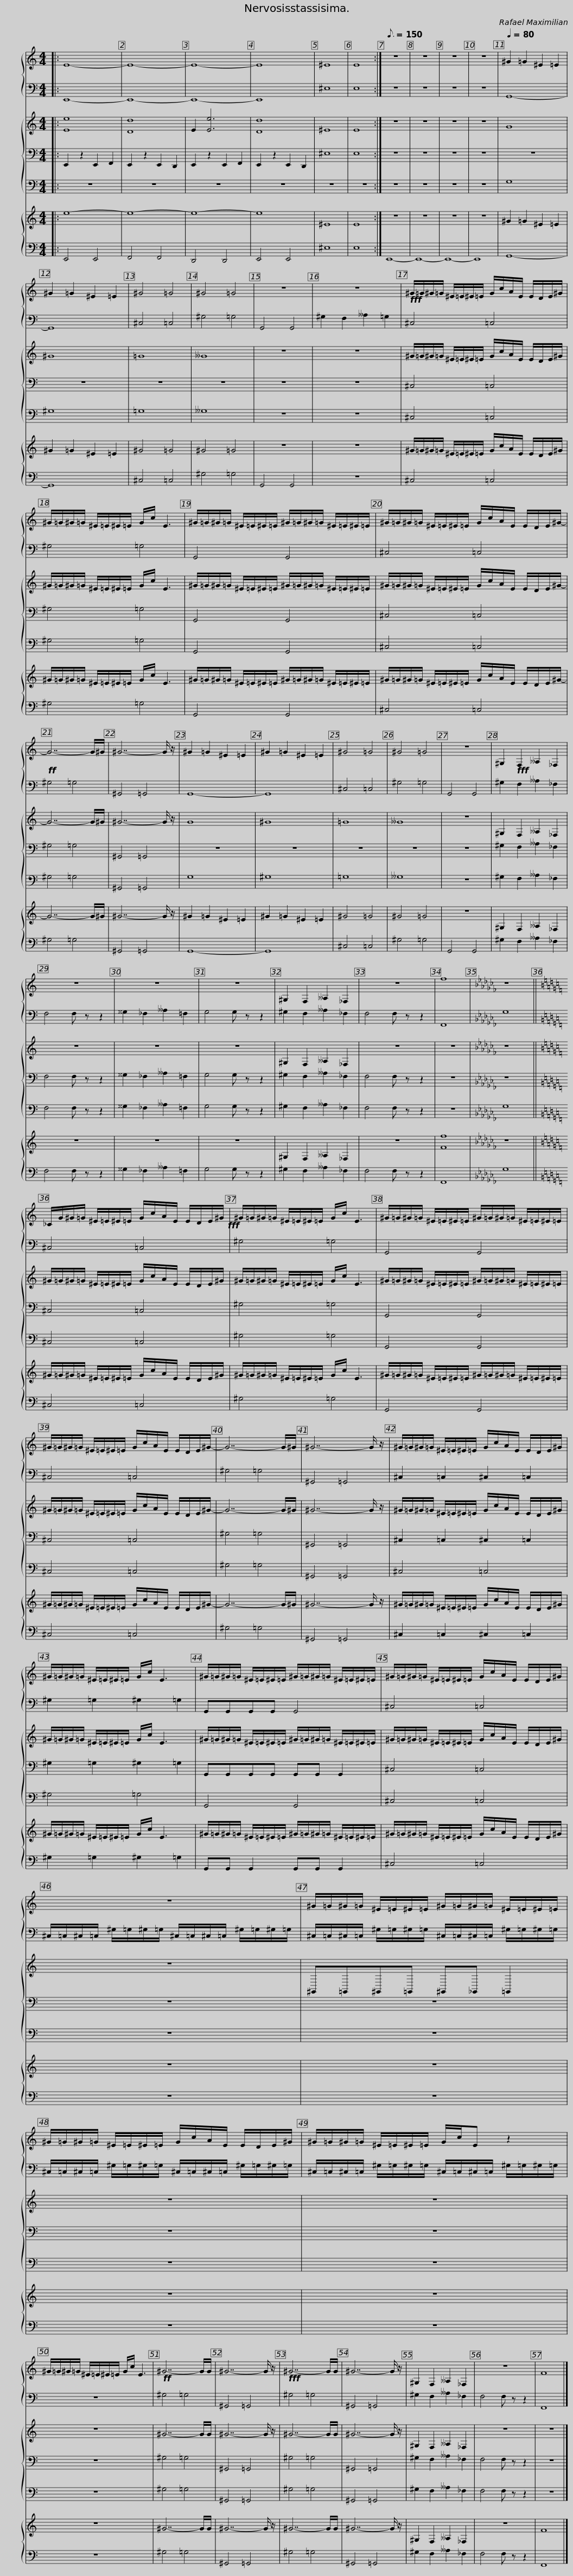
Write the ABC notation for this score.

X:1
%%score { 1 | 2 } { 3 | 4 | 5 } { 6 | 7 }
L:1/8
M:4/4
I:linebreak $
K:C
V:1 treble
V:2 bass
V:3 treble
V:4 bass
V:5 bass
V:6 treble
V:7 bass
V:1
|: E8- | E8- | E8- | E8 | ^E8 | %5
 E8 :|[Q:3/16=150] z8 | z8 | z8 | z8 |$ %10
[Q:1/4=80] ^G2 =G2 ^E2 =E2 | ^G2 =G2 ^E2 =E2 | ^G4 =G4 | ^G4 =G4 | z8 | %15
 z8 |$!fff! ^G/=G/^G/=G/ ^E/=E/^E/=E/ G/c/A/E/ E/D/E/^G/ | ^G/=G/^G/=G/ ^E/=E/^E/=E/ G/c/ E3 |$ ^G/=G/^G/=G/ ^E/=E/^E/=E/ ^G/=G/^G/=G/ ^E/=E/^E/=E/ |$ ^G/=G/^G/=G/ ^E/=E/^E/=E/ G/c/A/E/ E/D/E/^G/- | %20
!ff! G7- G/^G/ | ^G7- G/ z/ | ^G2 =G2 ^E2 =E2 |$ ^G2 =G2 ^E2 =E2 | ^G4 =G4 | %25
 ^G4 =G4 | z8 | ^G,2!fff! F,2 __A,2 _F,2 | z8 | z8 | %30
 z8 |$ ^G,2 F,2 __A,2 _F,2 | z8 | f8 |[K:Cb] z8 ||$ %35
[K:C] _C/G/^G/=G/ ^E/=E/^E/=E/ G/c/A/E/ E/D/E/^G/!fff! | ^G/=G/^G/=G/ ^E/=E/^E/=E/ G/c/ E3 |$ ^G/=G/^G/=G/ ^E/=E/^E/=E/ ^G/=G/^G/=G/ ^E/=E/^E/=E/ |$ ^G/=G/^G/=G/ ^E/=E/^E/=E/ G/c/A/E/ E/D/E/^G/- | G7- G/^G/ | %40
 ^G7- G/ z/ |$ ^G/=G/^G/=G/ ^E/=E/^E/=E/ G/c/A/E/ E/D/E/^G/ | ^G/=G/^G/=G/ ^E/=E/^E/=E/ G/c/ E3 |$ ^G/=G/^G/=G/ ^E/=E/^E/=E/ ^G/=G/^G/=G/ ^E/=E/^E/=E/ |$ ^G/=G/^G/=G/ ^E/=E/^E/=E/ G/c/A/E/ E/D/E/^G/ |$ %45
 z8 |$ ^G/=G/^G/=G/ ^E/=E/^E/=E/ ^G/=G/^G/=G/ ^E/=E/^E/=E/ |$ ^G/=G/^G/=G/ ^E/=E/^E/=E/ G/c/A/E/ E/D/E/^G/ |$ ^G/=G/^G/=G/ ^E/=E/^E/=E/ G/c/E z2 | ^G/=G/^G/=G/ ^E/=E/^E/=E/ G/c/ E3 |$ %50
!ff! ^G7- G/G/ | ^G7- G/ z/ |!fff! ^G7- G/G/ | ^G7- G/ z/ | ^G,2 F,2 __A,2 _F,2 | %55
 z8 | F8 |] %57
V:2
|: E,,8- | E,,8- | E,,8- | E,,8 | ^E,8 | %5
 E,8 :| z8 | z8 | z8 | z8 |$ %10
 G,,8- | G,,8 | ^C,4 =C,4 | ^G,4 =G,4 | G,,4 G,,4 | %15
 ^G,2 F,2 __A,2 =G,2 |$ ^C,4 =C,4 | ^G,4 =G,4 |$ G,,4 G,,4 |$ ^C,4 =C,4 | %20
 ^G,4 =G,4 | ^G,,4 =G,,4 | G,,8- |$ G,,8 | ^C,4 =C,4 | %25
 ^G,4 =G,4 | G,,4 G,,4 | ^G,2 F,2 __A,2 _F,2 | F,4 F, z z2 | ^^G,2 _F,2 __A,2 =F,2 | %30
 G,4 G, z z2 |$ ^G,2 F,2 __A,2 _F,2 | F,4 F, z z2 | F,,8 |[K:Cb] G,8 ||$ %35
[K:C] ^C,4 =C,4 | ^G,4 =G,4 |$ G,,4 G,,4 |$ ^C,4 =C,4 | ^G,4 =G,4 | %40
 ^G,,4 =G,,4 |$ ^C,2 =C,2 ^C,2 =C,2 | ^G,2 =G,2 ^G,2 =G,2 |$ G,,G,,G,,G,, G,,4 |$ ^C,4 =C,4 |$ %45
 ^C,/=C,/^C,/=C,/ ^G,/=G,/^G,/=G,/ ^C,/=C,/^C,/=C,/ ^G,/=G,/^G,/=G,/ |$ ^C,/=C,/^C,/=C,/ ^G,/=G,/^G,/=G,/ ^C,/=C,/^C,/=C,/ ^G,/=G,/^G,/=G,/ |$ ^C,/=C,/^C,/=C,/ ^G,/=G,/^G,/=G,/ ^C,/=C,/^C,/=C,/ ^G,/=G,/^G,/=G,/ |$ ^C,/=C,/^C,/=C,/ ^G,/=G,/^G,/=G,/ ^C,/=C,/^C,/=C,/ ^G,/=G,/^G,/=G,/ | z8 |$ %50
 ^G,4 =G,4 | ^G,,4 =G,,4 | ^G,4 =G,4 | ^G,,4 =G,,4 | ^G,2 F,2 __A,2 _F,2 | %55
 F,4 F, z z2 | F,,8 |] %57
V:3
|: [Ee]8 | [Dd]8 | E2 [Ee]6 | [Dd]8 | ^E8 | %5
 E8 :| z8 | z8 | z8 | z8 |$ %10
 G8 | ^G8 | =G8 | __G8 | z8 | %15
 z8 |$ ^G/=G/^G/=G/ ^E/=E/^E/=E/ G/c/A/E/ E/D/E/^G/ | ^G/=G/^G/=G/ ^E/=E/^E/=E/ G/c/ E3 |$ ^G/=G/^G/=G/ ^E/=E/^E/=E/ ^G/=G/^G/=G/ ^E/=E/^E/=E/ |$ ^G/=G/^G/=G/ ^E/=E/^E/=E/ G/c/A/E/ E/D/E/^G/- | %20
 G7- G/^G/ | ^G7- G/ z/ | G8 |$ ^G8 | =G8 | %25
 __G8 | z8 | ^G,2 F,2 __A,2 _F,2 | z8 | z8 | %30
 z8 |$ ^G,2 F,2 __A,2 _F,2 | z8 | z8 |[K:Cb] z8 ||$ %35
[K:C] ^G/=G/^G/=G/ ^E/=E/^E/=E/ G/c/A/E/ E/D/E/^G/ | ^G/=G/^G/=G/ ^E/=E/^E/=E/ G/c/ E3 |$ ^G/=G/^G/=G/ ^E/=E/^E/=E/ ^G/=G/^G/=G/ ^E/=E/^E/=E/ |$ ^G/=G/^G/=G/ ^E/=E/^E/=E/ G/c/A/E/ E/D/E/^G/- | G7- G/^G/ | %40
 ^G7- G/ z/ |$ ^G/=G/^G/=G/ ^E/=E/^E/=E/ G/c/A/E/ E/D/E/^G/ | ^G/=G/^G/=G/ ^E/=E/^E/=E/ G/c/ E3 |$ ^G/=G/^G/=G/ ^E/=E/^E/=E/ ^G/=G/^G/=G/ ^E/=E/^E/=E/ |$ ^G/=G/^G/=G/ ^E/=E/^E/=E/ G/c/A/E/ E/D/E/^G/ |$ %45
 z8 |$ ^G,,=G,,^G,,=G,, ^G,,_G,, =G,,2 |$ z8 |$ z8 | z8 |$ %50
 ^G7- G/G/ | ^G7- G/ z/ | ^G7- G/G/ | ^G7- G/ z/ | ^G,2 F,2 __A,2 _F,2 | %55
 z8 | z8 |] %57
V:4
|: E,,2 z2 E,,2 F,,2 | E,,2 z2 E,,2 D,,2 | E,,2 z2 E,,2 F,,2 | E,,2 z2 E,,2 D,,2 | ^E,8 | %5
 E,8 :| z8 | z8 | z8 | z8 |$ %10
 z8 | z8 | z8 | z8 | z8 | %15
 z8 |$ ^C,4 =C,4 | ^G,4 =G,4 |$ G,,4 G,,4 |$ ^C,4 =C,4 | %20
 ^G,4 =G,4 | ^G,,4 =G,,4 | z8 |$ z8 | z8 | %25
 z8 | z8 | ^G,2 F,2 __A,2 _F,2 | F,4 F, z z2 | ^^G,2 _F,2 __A,2 =F,2 | %30
 G,4 G, z z2 |$ ^G,2 F,2 __A,2 _F,2 | F,4 F, z z2 | z8 |[K:Cb] z8 ||$ %35
[K:C] ^C,4 =C,4 | ^G,4 =G,4 |$ G,,4 G,,4 |$ ^C,4 =C,4 | ^G,4 =G,4 | %40
 ^G,,4 =G,,4 |$ ^C,2 =C,2 ^C,2 =C,2 | ^G,2 =G,2 ^G,2 =G,2 |$ G,,G,,G,,G,, G,,G,, G,,2 |$ ^C,4 =C,4 |$ %45
 z8 |$ z8 |$ z8 |$ z8 | z8 |$ %50
 ^G,4 =G,4 | ^G,,4 =G,,4 | ^G,4 =G,4 | ^G,,4 =G,,4 | ^G,2 F,2 __A,2 _F,2 | %55
 F,4 F, z z2 | z8 |] %57
V:5
|: z8 | z8 | z8 | z8 | z8 | %5
 z8 :| z8 | z8 | z8 | z8 |$ %10
 G,8 | ^G,8 | =G,8 | __G,8 | z8 | %15
 z8 |$ ^C,4 =C,4 | ^G,4 =G,4 |$ G,,4 G,,4 |$ ^C,4 =C,4 | %20
 ^G,4 =G,4 | ^G,,4 =G,,4 | G,8 |$ ^G,8 | =G,8 | %25
 __G,8 | z8 | ^G,2 F,2 __A,2 _F,2 | F,4 F, z z2 | ^^G,2 _F,2 __A,2 =F,2 | %30
 G,4 G, z z2 |$ ^G,2 F,2 __A,2 _F,2 | F,4 F, z z2 | z8 |[K:Cb] G,8 ||$ %35
[K:C] ^C,4 =C,4 | ^G,4 =G,4 |$ G,,4 G,,4 |$ ^C,4 =C,4 | ^G,4 =G,4 | %40
 ^G,,4 =G,,4 |$ ^C,4 =C,4 | ^G,4 =G,4 |$ G,,4 G,,4 |$ ^C,4 =C,4 |$ %45
 z8 |$ z8 |$ z8 |$ z8 | z8 |$ %50
 ^G,4 =G,4 | ^G,,4 =G,,4 | ^G,4 =G,4 | ^G,,4 =G,,4 | ^G,2 F,2 __A,2 _F,2 | %55
 F,4 F, z z2 | z8 |] %57
V:6
|: e8- | e8- | e8- | e8 | ^E8 | %5
 E8 :| z8 | z8 | z8 | z8 |$ %10
 ^G2 =G2 ^E2 =E2 | ^G2 =G2 ^E2 =E2 | ^G4 =G4 | ^G4 =G4 | z8 | %15
 z8 |$ ^G/=G/^G/=G/ ^E/=E/^E/=E/ G/c/A/E/ E/D/E/^G/ | ^G/=G/^G/=G/ ^E/=E/^E/=E/ G/c/ E3 |$ ^G/=G/^G/=G/ ^E/=E/^E/=E/ ^G/=G/^G/=G/ ^E/=E/^E/=E/ |$ ^G/=G/^G/=G/ ^E/=E/^E/=E/ G/c/A/E/ E/D/E/^G/- | %20
 G7- G/^G/ | ^G7- G/ z/ | ^G2 =G2 ^E2 =E2 |$ ^G2 =G2 ^E2 =E2 | ^G4 =G4 | %25
 ^G4 =G4 | z8 | ^G,2 F,2 __A,2 _F,2 | z8 | z8 | %30
 z8 |$ ^G,2 F,2 __A,2 _F,2 | z8 | [Ff]8 |[K:Cb] z8 ||$ %35
[K:C] ^G/=G/^G/=G/ ^E/=E/^E/=E/ G/c/A/E/ E/D/E/^G/ | ^G/=G/^G/=G/ ^E/=E/^E/=E/ G/c/ E3 |$ ^G/=G/^G/=G/ ^E/=E/^E/=E/ ^G/=G/^G/=G/ ^E/=E/^E/=E/ |$ ^G/=G/^G/=G/ ^E/=E/^E/=E/ G/c/A/E/ E/D/E/^G/- | G7- G/^G/ | %40
 ^G7- G/ z/ |$ ^G/=G/^G/=G/ ^E/=E/^E/=E/ G/c/A/E/ E/D/E/^G/ | ^G/=G/^G/=G/ ^E/=E/^E/=E/ G/c/ E3 |$ ^G/=G/^G/=G/ ^E/=E/^E/=E/ ^G/=G/^G/=G/ ^E/=E/^E/=E/ |$ ^G/=G/^G/=G/ ^E/=E/^E/=E/ G/c/A/E/ E/D/E/^G/ |$ %45
 z8 |$ z8 |$ z8 |$ z8 | z8 |$ %50
 ^G7- G/G/ | ^G7- G/ z/ | ^G7- G/G/ | ^G7- G/ z/ | ^G,2 F,2 __A,2 _F,2 | %55
 z8 | F8 |] %57
V:7
|: E,,4 E,,4 | F,,4 F,,4 | D,,4 D,,4 | E,,4 E,,4 | ^E,8 | %5
 E,8 :| E,,8- | E,,8- | E,,8- | E,,8 |$ %10
 G,,8- | G,,8 | ^C,4 =C,4 | ^G,4 =G,4 | G,,4 G,,4 | %15
 z8 |$ ^C,4 =C,4 | ^G,4 =G,4 |$ G,,4 G,,4 |$ ^C,4 =C,4 | %20
 ^G,4 =G,4 | ^G,,4 =G,,4 | G,,8- |$ G,,8 | ^C,4 =C,4 | %25
 ^G,4 =G,4 | G,,4 G,,4 | ^G,2 F,2 __A,2 _F,2 | F,4 F, z z2 | ^^G,2 _F,2 __A,2 =F,2 | %30
 G,4 G, z z2 |$ ^G,2 F,2 __A,2 _F,2 | F,4 F, z z2 | F,,8 |[K:Cb] G,8 ||$ %35
[K:C] ^C,4 =C,4 | ^G,4 =G,4 |$ G,,4 G,,4 |$ ^C,4 =C,4 | ^G,4 =G,4 | %40
 ^G,,4 =G,,4 |$ ^C,2 =C,2 ^C,2 =C,2 | ^G,2 =G,2 ^G,2 =G,2 |$ G,,G,, G,,2 G,,G,, G,,2 |$ ^C,4 =C,4 |$ %45
 z8 |$ z8 |$ z8 |$ z8 | z8 |$ %50
 ^G,4 =G,4 | ^G,,4 =G,,4 | ^G,4 =G,4 | ^G,,4 =G,,4 | ^G,2 F,2 __A,2 _F,2 | %55
 F,4 F, z z2 | F,,8 |] %57
